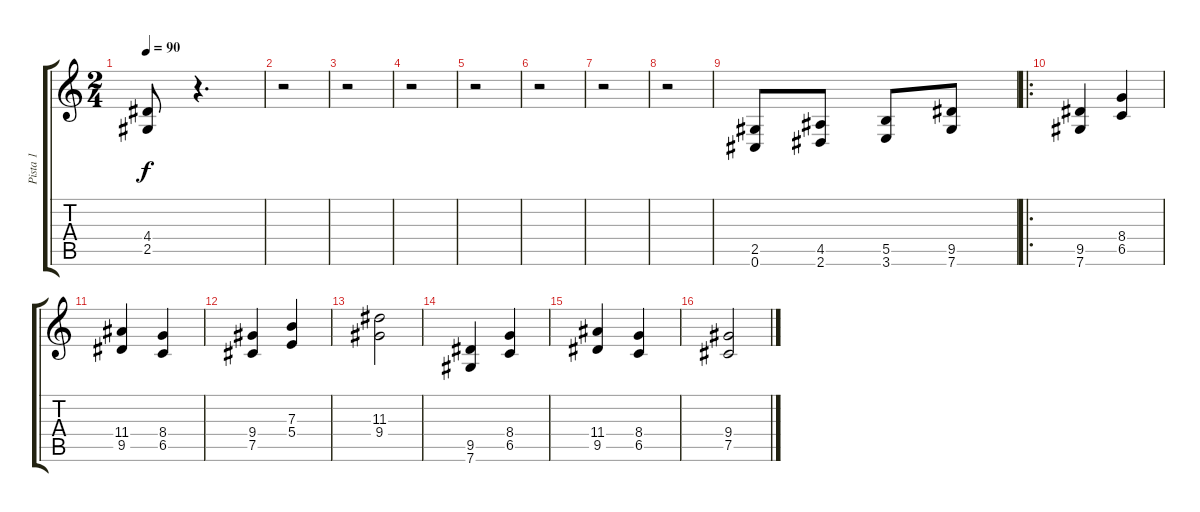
\track ("Pista 1" "Pista 1") {instrument distortionguitar}
\staff {score tabs}
\tuning (Db4 Ab3 E3 B2 Gb2 Db2) {hide}
\ts (2 4)
\tempo 90
\clef g2
\ks c
(4.4 2.5).8{dy f volume 12 instrument distortionguitar} r.4{d} |
r.2 |
r.2 |
r.2 |
r.2 |
r.2 |
r.2 |
r.2 |
(2.5 0.6).8{volume 16} (4.5 2.6).8 (5.5 3.6).8 (9.5 7.6).8 |
\ro
(9.5 7.6).4{volume 13} (8.4 6.5).4 |
(11.4 9.5).4 (8.4 6.5).4 |
(9.4 7.5).4 (7.3 5.4).4 |
(11.3 9.4).2 |
(9.5 7.6).4{volume 13} (8.4 6.5).4 |
(11.4 9.5).4 (8.4 6.5).4 |
(9.4 7.5).2
